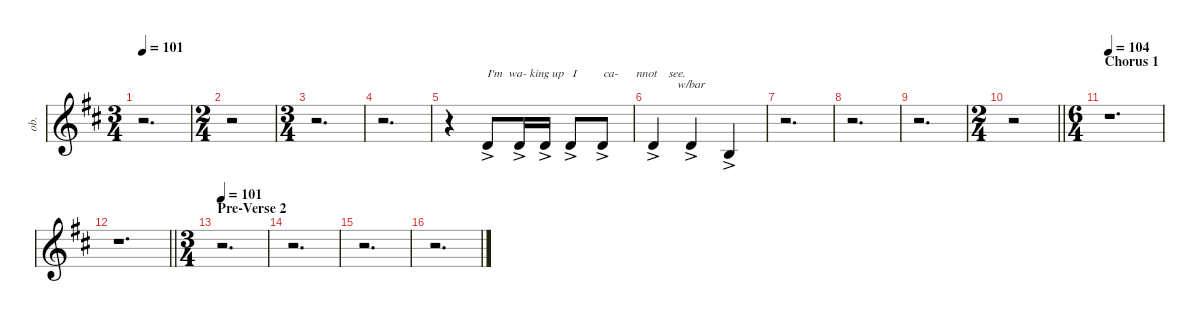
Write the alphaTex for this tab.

\defaultSystemsLayout 4
\hideDynamics
\bracketExtendMode nobrackets
\otherSystemsTrackNameOrientation horizontal
\track ("Jason Newsted (Vocals)" "ob.") {defaultSystemsLayout 32 instrument oboe}
\staff {score}
\tuning (E4 B3 G3 D3 A2 E2)
\ts (3 4)
\tempo 101
\clef g2
\ks bminor
r.2{d dy f} |
\ts (2 4)
\beaming (8 2 2)
r.2 |
\ts (3 4)
\beaming (8 2 2 2)
r.2{d} |
r.2{d} |
r.4 3.2{ac acc forcenatural}.8{txt "I'm  wa- king up   I         ca-      nnot    see."} 3.2{ac acc forcenatural}.16 3.2{ac acc forcenatural}.16 3.2{ac acc forcenatural}.8 3.2{ac acc forcenatural}.8 |
3.2{ac acc forcenatural}.4 3.2{ac acc forcenatural}.4{tbe (custom default 0 0 30 -6 30 -6 60 -6)} 0.2{ac acc forcenatural}.4 |
r.2{d} |
r.2{d} |
r.2{d} |
\ts (2 4)
\beaming (8 2 2)
\barLineRight lightlight
r.2 |
\ts (6 4)
\beaming (8 6 6)
\section ("" "Chorus 1")
\tempo 104
r.1{d} |
\barLineRight lightlight
r.1{d} |
\ts (3 4)
\beaming (8 2 2 2)
\section ("" "Pre-Verse 2")
\tempo 101
r.2{d} |
r.2{d} |
r.2{d} |
r.2{d}
